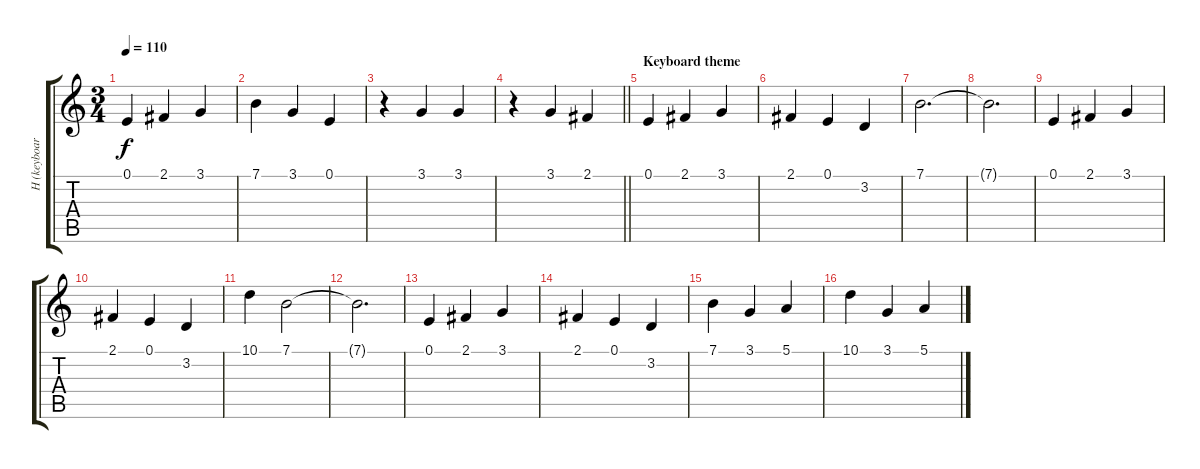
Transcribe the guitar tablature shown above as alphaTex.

\track ("H (keyboards)" "H (keyboar") {instrument frenchhorn}
\staff {score tabs}
\tuning (E4 B3 G3 D3 A2 E2) {hide}
\ts (3 4)
\tempo 110
\clef g2
\ks c
0.1.4{dy f} 2.1.4 3.1.4 |
7.1.4 3.1.4 0.1.4 |
r.4 3.1.4 3.1.4 |
\barLineRight lightlight
r.4 3.1.4 2.1.4 |
\section ("" "Keyboard theme")
0.1.4{volume 12} 2.1.4 3.1.4 |
2.1.4 0.1.4 3.2.4 |
7.1.2{d} |
7.1{t}.2{d} |
0.1.4 2.1.4 3.1.4 |
2.1.4 0.1.4 3.2.4 |
10.1.4 7.1.2 |
7.1{t}.2{d} |
0.1.4 2.1.4 3.1.4 |
2.1.4 0.1.4 3.2.4 |
7.1.4 3.1.4 5.1.4 |
10.1.4 3.1.4 5.1.4
